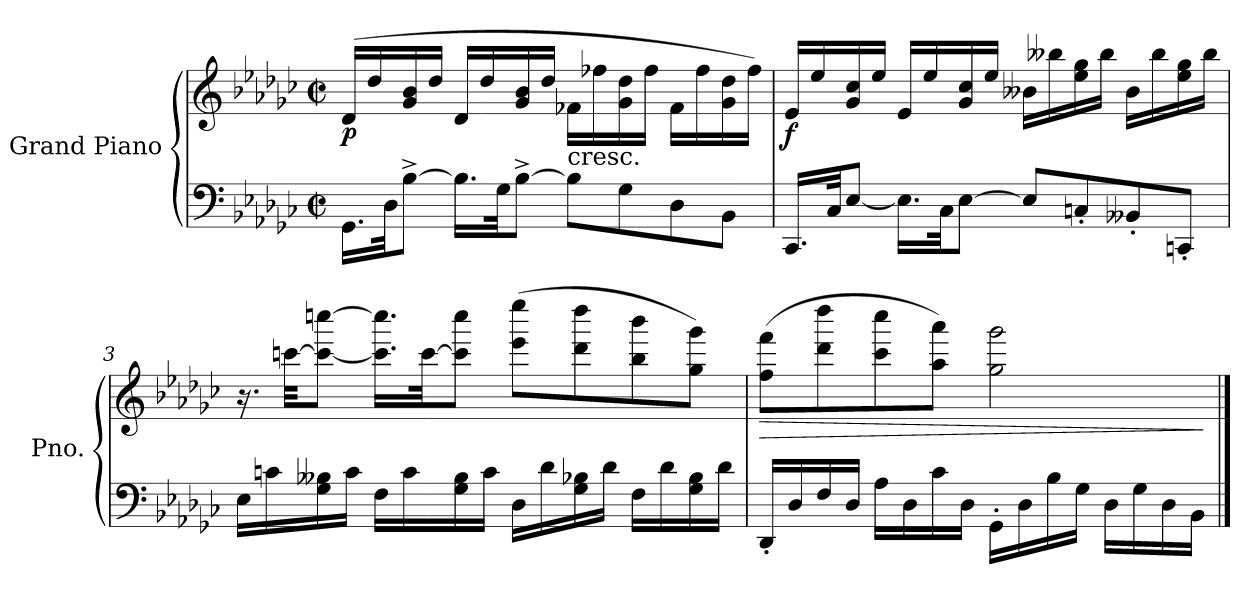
**kern	**kern	**dynam
*part1	*part1	*part1
*staff2	*staff1	*staff1/2
*I"Grand Piano	*	*
*I'Pno.	*	*
*clefF4	*clefG2	*
*k[b-e-a-d-g-c-]	*k[b-e-a-d-g-c-]	*
*M2/2	*M2/2	*
*met(c|)	*met(c|)	*
*MM91	*MM91	*
=1	=1	=1
!	!	!LO:DY:b
16.GG-\LL	(>16d-/LL	p
.	16dd-/	.
32D-\JK	.	.
[8B-^\J	16g-/ 16b-/	.
.	16dd-/JJ	.
16.B-\LL]	16d-/LL	.
.	16dd-/	.
32G-\JK	.	.
[8B-^\J	16g-/ 16b-/	.
.	16dd-/JJ	.
!	!LO:TX:b:t=cresc.	!
8B-\L]	16f-X\LL	.
.	16ff-X\	.
8G-\	16g-\ 16dd-\	.
.	16ff-\JJ	.
8D-\	16f-\LL	.
.	16ff-\	.
8BB-\J	16g-\ 16dd-\	.
.	16ff-\JJ)	.
=2	=2	=2
!	!	!LO:DY:b
16.CC-/LL	16e-/LL	f
.	16ee-/	.
32C-/JK	.	.
[8E-/J	16g-/ 16cc-/	.
.	16ee-/JJ	.
16.E-\LL]	16e-/LL	.
.	16ee-/	.
32C-\JK	.	.
[8E-\J	16g-/ 16cc-/	.
.	16ee-/JJ	.
8E-/L]	16b--X\LL	.
.	16bb--X\	.
8Cn'/	16ee-\ 16gg-\	.
.	16bb--\JJ	.
8BB--X'/	16b--\LL	.
.	16bb--\	.
8CCn'/J	16ee-\ 16gg-\	.
.	16bb--\JJ	.
!!LO:LB:g=z
=3	=3	=3
16E-\LL	16.r	.
16cn\	.	.
.	[32cccn\KKL	.
16G-\ 16B--X\	8ccc\_ [8ccccn\J	.
16c\JJ	.	.
16F\LL	16.ccc\] 16.cccc\]LL	.
16c\	.	.
.	[32ccc\JK	.
16G-\ 16B--\	8ccc\] 8cccc\J	.
16c\JJ	.	.
16D-\LL	(>8eee-\ 8eeee-\L	.
16d-\	.	.
16G-\ 16B-X\	8ddd-\ 8dddd-\	.
16d-\JJ	.	.
16F\LL	8bb-\ 8bbb-\	.
16d-\	.	.
16G-\ 16B-\	8gg-\ 8ggg-\J)	.
16d-\JJ	.	.
=4	=4	=4
!	!	!LO:HP:b
16DD-'/LL	(>8ff\ 8fff\L	>
16D-/	.	.
16F/	8ddd-\ 8dddd-\	.
16D-/JJ	.	.
16A-\LL	8ccc-\ 8cccc-\	.
16D-\	.	.
16c-\	8aa-\ 8aaa-\J)	.
16D-\JJ	.	.
16GG-'\LL	2gg-\ 2ggg-\	.
16D-\	.	.
16B-\	.	.
16G-\JJ	.	.
16D-\LL	.	.
16G-\	.	.
16D-\	.	.
16BB-\JJ	.	.
.	.	]
==	==	==
*-	*-	*-
